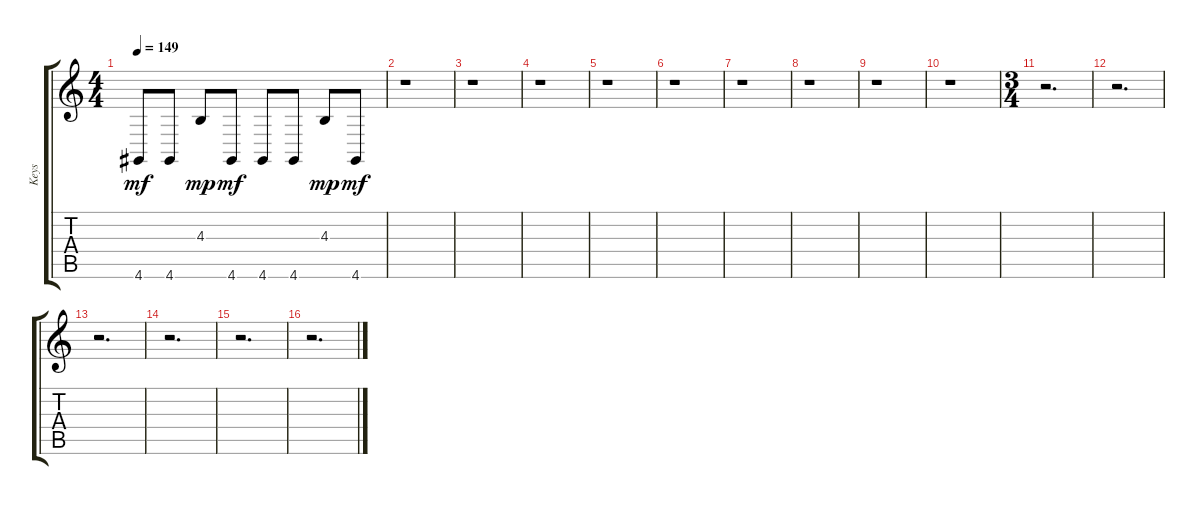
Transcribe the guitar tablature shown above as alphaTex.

\track ("Keys" "Keys") {instrument churchorgan}
\staff {score tabs}
\tuning (E4 B3 G3 D3 A2 E2) {hide}
\ts (4 4)
\tempo 149
\clef g2
\ks c
4.6.8{dy mf} 4.6.8 4.3.8{dy mp} 4.6.8{dy mf} 4.6.8 4.6.8 4.3.8{dy mp} 4.6.8{dy mf} |
r.1 |
r.1 |
r.1 |
r.1 |
r.1 |
r.1 |
r.1 |
r.1 |
r.1 |
\ts (3 4)
r.2{d} |
r.2{d} |
r.2{d} |
r.2{d} |
r.2{d} |
r.2{d}
